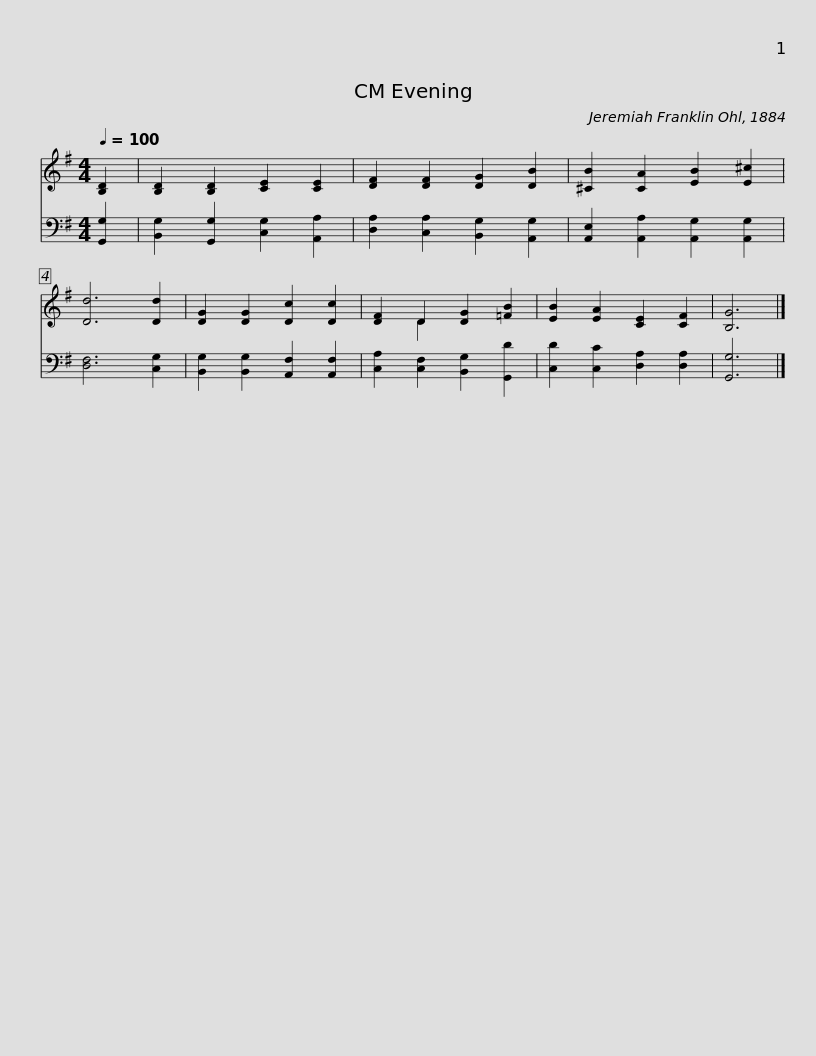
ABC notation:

X:1
%%score ( 1 2 ) 3
L:1/8
Q:1/4=100
M:4/4
I:linebreak $
K:G
V:1 treble
V:2 treble
V:3 bass
V:1
 [B,D]2 | [B,D]2 [B,D]2 [CE]2 [CE]2 | [DF]2 [DF]2 [DG]2 [DB]2 | [^CB]2 [CA]2 [EB]2 [E^c]2 | [Dd]6 [Dd]2 | %5
 [DG]2 [DG]2 [Dc]2 [Dc]2 | [DF]2 D2 [DG]2 [=FB]2 | [EB]2 [EA]2 [CE]2 [CF]2 | [B,G]6 |] %9
V:2
 x2 | x8 | x8 | x8 | x8 | %5
 x8 | x2 D2 x4 | x8 | x6 |] %9
V:3
 [G,,G,]2 | [B,,G,]2 [G,,G,]2 [C,G,]2 [A,,A,]2 | [D,A,]2 [C,A,]2 [B,,G,]2 [A,,G,]2 | [A,,E,]2 [A,,A,]2 [A,,G,]2 [A,,G,]2 | [D,F,]6 [C,G,]2 | %5
 [B,,G,]2 [B,,G,]2 [A,,F,]2 [A,,F,]2 | [C,A,]2 [C,F,]2 [B,,G,]2 [G,,D]2 | [C,D]2 [C,C]2 [D,A,]2 [D,A,]2 | [G,,G,]6 |] %9
